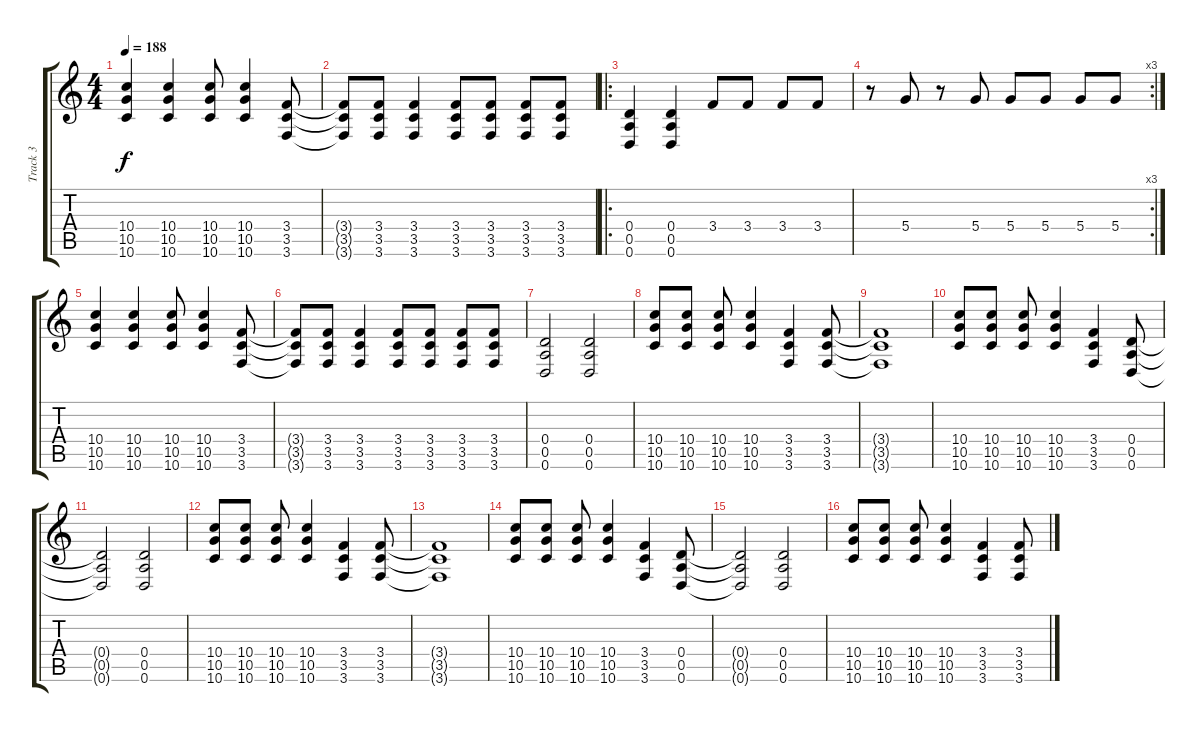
\track ("Track 3" "Track 3") {instrument distortionguitar}
\staff {score tabs}
\tuning (E4 B3 G3 D3 A2 D2) {hide}
\ts (4 4)
\tempo 188
\clef g2
\ks c
(10.4 10.5 10.6).4{dy f} (10.4 10.5 10.6).4 (10.4 10.5 10.6).8 (10.4 10.5 10.6).4 (3.4 3.5 3.6).8 |
(3.4{t} 3.5{t} 3.6{t}).8 (3.4 3.5 3.6).8 (3.4 3.5 3.6).4 (3.4 3.5 3.6).8 (3.4 3.5 3.6).8 (3.4 3.5 3.6).8 (3.4 3.5 3.6).8 |
\ro
(0.4 0.5 0.6).4 (0.4 0.5 0.6).4 3.4.8 3.4.8 3.4.8 3.4.8 |
\rc 3
r.8 5.4.8 r.8 5.4.8 5.4.8 5.4.8 5.4.8 5.4.8 |
(10.4 10.5 10.6).4 (10.4 10.5 10.6).4 (10.4 10.5 10.6).8 (10.4 10.5 10.6).4 (3.4 3.5 3.6).8 |
(3.4{t} 3.5{t} 3.6{t}).8 (3.4 3.5 3.6).8 (3.4 3.5 3.6).4 (3.4 3.5 3.6).8 (3.4 3.5 3.6).8 (3.4 3.5 3.6).8 (3.4 3.5 3.6).8 |
(0.4 0.5 0.6).2 (0.4 0.5 0.6).2 |
(10.4 10.5 10.6).8 (10.4 10.5 10.6).8 (10.4 10.5 10.6).8 (10.4 10.5 10.6).4 (3.4 3.5 3.6).4 (3.4 3.5 3.6).8 |
(3.4{t} 3.5{t} 3.6{t}).1 |
(10.4 10.5 10.6).8 (10.4 10.5 10.6).8 (10.4 10.5 10.6).8 (10.4 10.5 10.6).4 (3.4 3.5 3.6).4 (0.4 0.5 0.6).8 |
(0.4{t} 0.5{t} 0.6{t}).2 (0.4 0.5 0.6).2 |
(10.4 10.5 10.6).8 (10.4 10.5 10.6).8 (10.4 10.5 10.6).8 (10.4 10.5 10.6).4 (3.4 3.5 3.6).4 (3.4 3.5 3.6).8 |
(3.4{t} 3.5{t} 3.6{t}).1 |
(10.4 10.5 10.6).8 (10.4 10.5 10.6).8 (10.4 10.5 10.6).8 (10.4 10.5 10.6).4 (3.4 3.5 3.6).4 (0.4 0.5 0.6).8 |
(0.4{t} 0.5{t} 0.6{t}).2 (0.4 0.5 0.6).2 |
(10.4 10.5 10.6).8 (10.4 10.5 10.6).8 (10.4 10.5 10.6).8 (10.4 10.5 10.6).4 (3.4 3.5 3.6).4 (3.4 3.5 3.6).8
